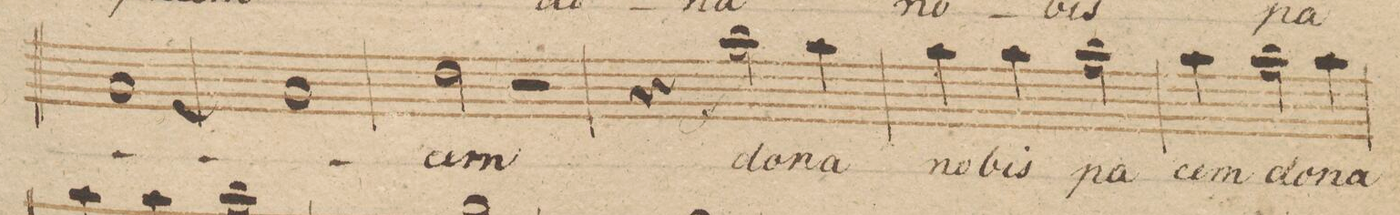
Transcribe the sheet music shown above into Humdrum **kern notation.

**kern	**text	**dynam
*I"Basso.	*	*
*clefF4	*	*
*k[b-]	*	*
*met(c|)	*	*
*M2/2	*	*
[1C/	.	.
=50	=50	=50
1C/]	.	.
=51	=51	=51
2F\	-cem	.
2r	.	.
=52	=52	=52
4r	.	.
2c\	Do-	f
4c\	-na	.
=53	=53	=53
4c\	no-	.
4c\	-bis	.
2c\	pa-	.
=54	=54	=54
4c\	-cem	.
2c\	do-	.
4c\	-na	.
=55	=55	=55
*-	*-	*-
